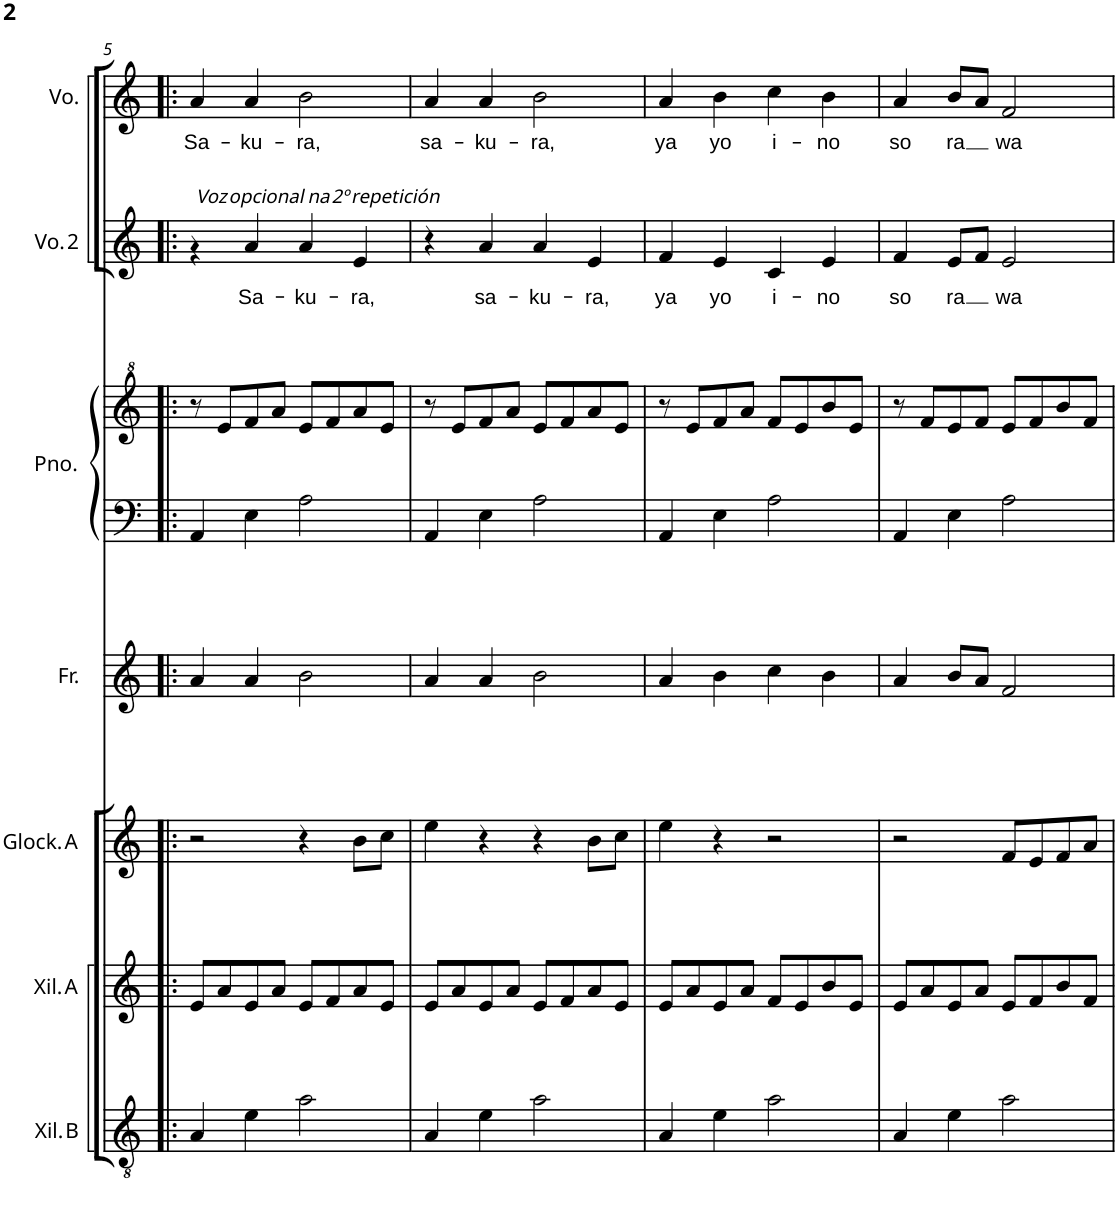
**kern	**kern	**kern	**kern	**kern	**kern	**kern	**text	**kern	**text
*part7	*part6	*part5	*part4	*part3	*part3	*part2	*part2	*part1	*part1
*staff8	*staff7	*staff6	*staff5	*staff4	*staff3	*staff2	*staff2	*staff1	*staff1
*I"Xilófono baixo	*I"Xilófono Alto	*I"Glockenspiel Alto	*I"Frauta	*I"Piano	*	*I"Voz 2	*	*I"Voz	*
*I'Xil. B	*I'Xil. A	*I'Glock. A	*I'Fr.	*I'Pno.	*	*I'Vo. 2	*	*I'Vo.	*
!!LO:PB:g=z
*clefGv2	*clefG2	*clefG2	*clefG2	*clefF4	*clefG^2	*clefG2	*	*clefG2	*
*Trd-7c-12	*Trd-7c-12	*Trd-14c-24	*	*	*	*	*	*	*
*k[]	*k[]	*k[]	*k[]	*k[]	*k[]	*k[]	*	*k[]	*
*M4/4	*M4/4	*M4/4	*M4/4	*M4/4	*M4/4	*M4/4	*	*M4/4	*
=5!|:	=5!|:	=5!|:	=5!|:	=5!|:	=5!|:	=5!|:	=5!|:	=5!|:	=5!|:
!	!	!	!	!	!	!LO:TX:a:i:t=Voz opcional  na 2º repetición	!	!	!
!	!	!	!	!	!	!	!	!	!LO:LY:b
4A/	8e/L	2r	4a/	4AA/	8r	4rg	.	4a/	Sa-
.	8a/	.	.	.	8ee/L	.	.	.	.
!	!	!	!	!	!	!	!LO:LY:b	!	!LO:LY:b
4e\	8e/	.	4a/	4E\	8ff/	4a/	Sa-	4a/	-ku-
.	8a/J	.	.	.	8aa/J	.	.	.	.
!	!	!	!	!	!	!	!LO:LY:b	!	!LO:LY:b
2a\	8e/L	4r	2b\	2A\	8ee/L	4a/	-ku-	2b\	-ra,
.	8f/	.	.	.	8ff/	.	.	.	.
!	!	!	!	!	!	!	!LO:LY:b	!	!
.	8a/	8b\L	.	.	8aa/	4e/	-ra,	.	.
.	8e/J	8cc\J	.	.	8ee/J	.	.	.	.
=6	=6	=6	=6	=6	=6	=6	=6	=6	=6
!	!	!	!	!	!	!	!	!	!LO:LY:b
4A/	8e/L	4ee\	4a/	4AA/	8r	4r	.	4a/	sa-
.	8a/	.	.	.	8ee/L	.	.	.	.
!	!	!	!	!	!	!	!LO:LY:b	!	!LO:LY:b
4e\	8e/	4r	4a/	4E\	8ff/	4a/	sa-	4a/	-ku-
.	8a/J	.	.	.	8aa/J	.	.	.	.
!	!	!	!	!	!	!	!LO:LY:b	!	!LO:LY:b
2a\	8e/L	4r	2b\	2A\	8ee/L	4a/	-ku-	2b\	-ra,
.	8f/	.	.	.	8ff/	.	.	.	.
!	!	!	!	!	!	!	!LO:LY:b	!	!
.	8a/	8b\L	.	.	8aa/	4e/	-ra,	.	.
.	8e/J	8cc\J	.	.	8ee/J	.	.	.	.
=7	=7	=7	=7	=7	=7	=7	=7	=7	=7
!	!	!	!	!	!	!	!LO:LY:b	!	!LO:LY:b
4A/	8e/L	4ee\	4a/	4AA/	8r	4f/	ya	4a/	ya
.	8a/	.	.	.	8ee/L	.	.	.	.
!	!	!	!	!	!	!	!LO:LY:b	!	!LO:LY:b
4e\	8e/	4r	4b\	4E\	8ff/	4e/	yo	4b\	yo
.	8a/J	.	.	.	8aa/J	.	.	.	.
!	!	!	!	!	!	!	!LO:LY:b	!	!LO:LY:b
2a\	8f/L	2r	4cc\	2A\	8ff/L	4c/	i-	4cc\	i-
.	8e/	.	.	.	8ee/	.	.	.	.
!	!	!	!	!	!	!	!LO:LY:b	!	!LO:LY:b
.	8b/	.	4b\	.	8bb/	4e/	-no	4b\	-no
.	8e/J	.	.	.	8ee/J	.	.	.	.
=8	=8	=8	=8	=8	=8	=8	=8	=8	=8
!	!	!	!	!	!	!	!LO:LY:b	!	!LO:LY:b
4A/	8e/L	2r	4a/	4AA/	8r	4f/	so	4a/	so
.	8a/	.	.	.	8ff/L	.	.	.	.
!	!	!	!	!	!	!	!LO:LY:b	!	!LO:LY:b
4e\	8e/	.	8b/L	4E\	8ee/	8e/L	ra	8b/L	ra
.	8a/J	.	8a/J	.	8ff/J	8f/J	.	8a/J	.
!	!	!	!	!	!	!	!LO:LY:b	!	!LO:LY:b
2a\	8e/L	8f/L	2f/	2A\	8ee/L	2e/	wa	2f/	wa
.	8f/	8e/	.	.	8ff/	.	.	.	.
.	8b/	8f/	.	.	8bb/	.	.	.	.
.	8f/J	8a/J	.	.	8ff/J	.	.	.	.
=	=	=	=	=	=	=	=	=	=
*-	*-	*-	*-	*-	*-	*-	*-	*-	*-
